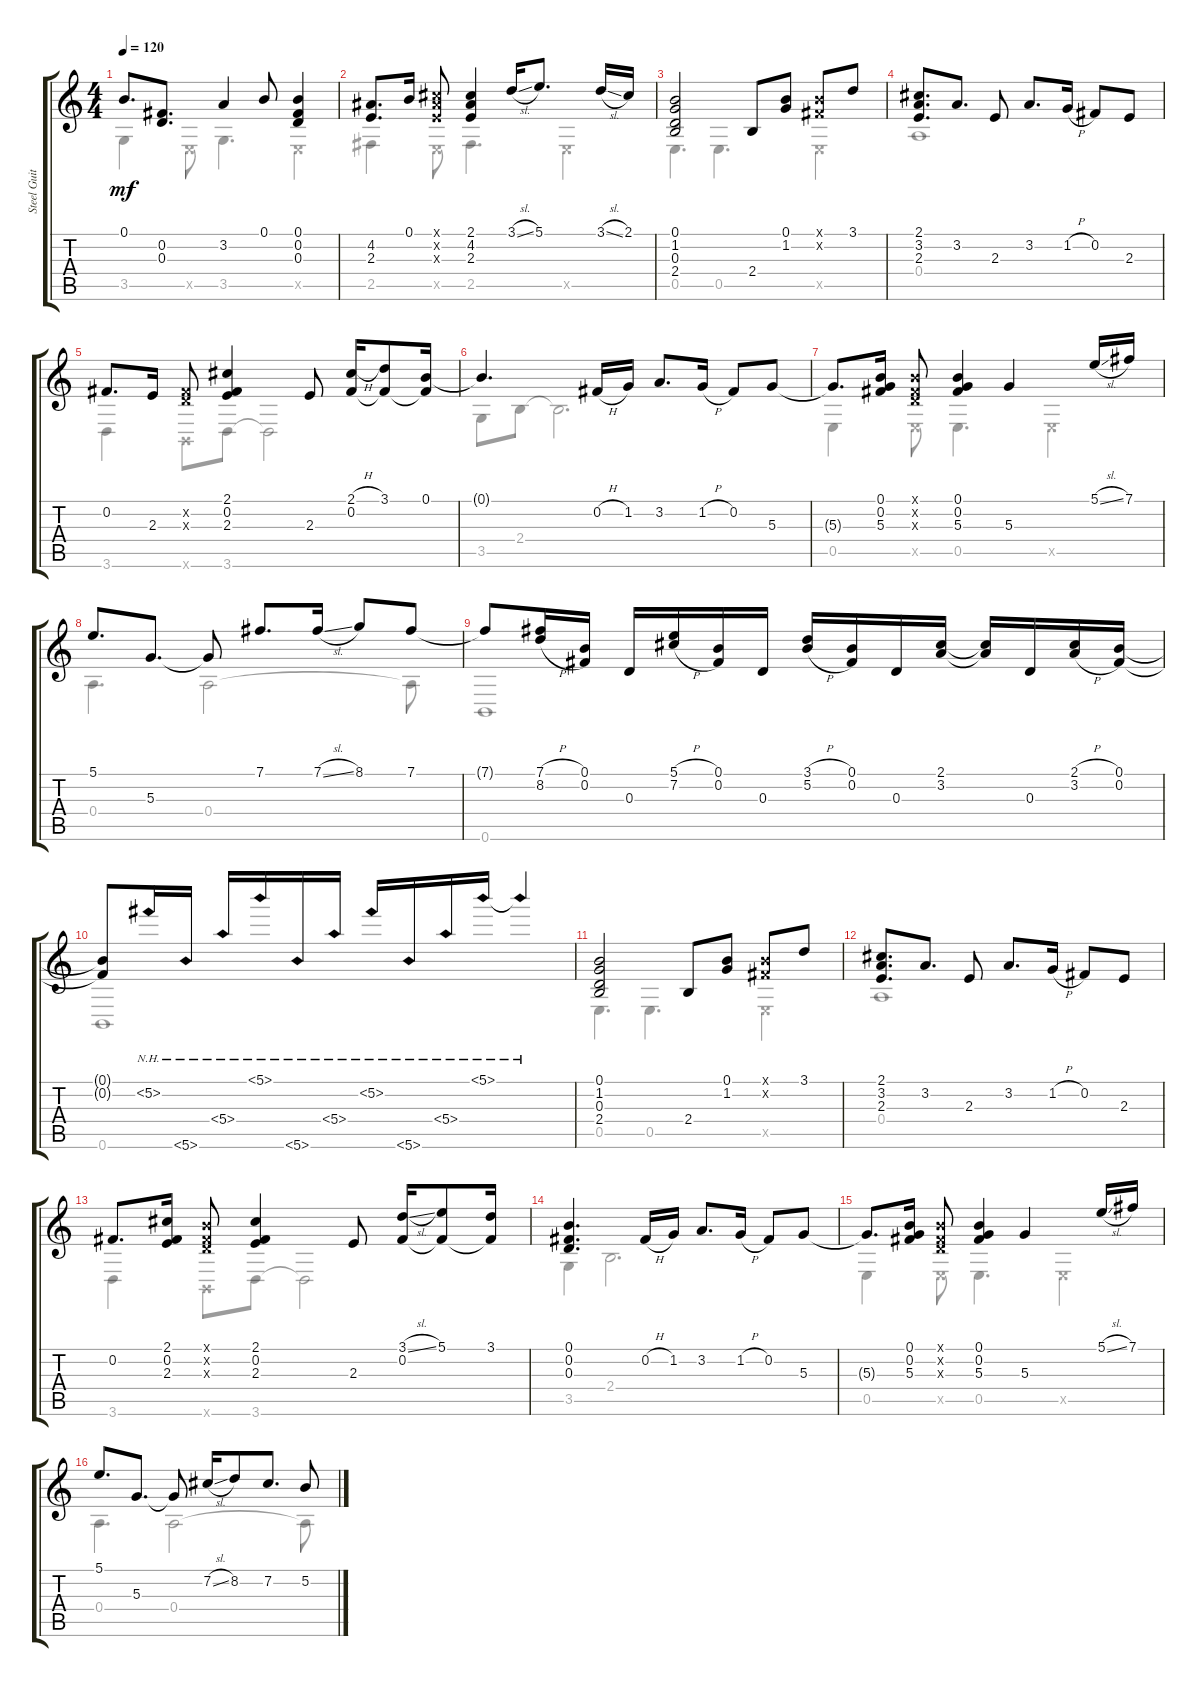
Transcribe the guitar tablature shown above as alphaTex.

\track ("Steel Guitar" "Steel Guit") {instrument acousticguitarsteel}
\staff {score tabs}
\tuning (B3 Gb3 D3 A2 E2 B1) {hide}
\voice
\ts (4 4)
\tempo 120
\clef g2
\ks c
0.1{t}.8{d dy mf} (0.2 0.3).8{d} 3.2.4 0.1.8 (0.1 0.2 0.3).4 |
(4.2 2.3).8{d} 0.1.16 (2.1{x} 4.2{x} 2.3{x}).8 (2.1 4.2 2.3).4 3.1{sl}.16 5.1.8{d} 3.1{sl}.16 2.1.16 |
(0.1 1.2 0.3 2.4).2 2.4.8 (0.1 1.2).8 (0.1{x} 0.2{x}).8 3.1.8 |
(2.1 3.2 2.3).8{d} 3.2.8{d} 2.3.8 3.2.8{d} 1.2{h}.16 0.2.8 2.3.8 |
0.2.8{d} 2.3.16 (0.2{x} 0.3{x}).8 (2.1 0.2 2.3).4 2.3.8 (2.1{h} 0.2).16 (3.1 0.2{t}).8 (0.1 0.2{t}).16 |
0.1{t}.4{d} 0.2{h}.16 1.2.16 3.2.8{d} 1.2{h}.16 0.2.8 5.3.8 |
5.3{t}.8{d} (0.1 0.2 5.3).16 (0.1{x} 0.2{x} 0.3{x}).8 (0.1 0.2 5.3).4 5.3.4 5.1{sl}.16 7.1.16 |
5.1.8{d} 5.3.8{d} 5.3{t}.8 7.1.8{d} 7.1{sl}.16 8.1.8 7.1.8 |
7.1{t}.8 (7.1{h} 8.2{h}).16 (0.1 0.2).16 0.3.16 (5.1{h} 7.2{h}).16 (0.1 0.2).16 0.3.16 (3.1{h} 5.2{h}).16 (0.1 0.2).16 0.3.16 (2.1 3.2).16 (2.1{t} 3.2{t}).16 0.3.16 (2.1{h} 3.2{h}).16 (0.1 0.2).16 |
(0.1{t} 0.2{t}).8 5.2{nh}.16 5.6{nh}.16 5.4{nh}.16 5.1{nh}.16 5.6{nh}.16 5.4{nh}.16 5.2{nh}.16 5.6{nh}.16 5.4{nh}.16 5.1{nh}.16 5.1{nh t}.4 |
(0.1 1.2 0.3 2.4).2 2.4.8 (0.1 1.2).8 (0.1{x} 0.2{x}).8 3.1.8 |
(2.1 3.2 2.3).8{d} 3.2.8{d} 2.3.8 3.2.8{d} 1.2{h}.16 0.2.8 2.3.8 |
0.2.8{d} (2.1 0.2 2.3).16 (0.1{x} 0.2{x} 0.3{x}).8 (2.1 0.2 2.3).4 2.3.8 (3.1{sl} 0.2).16 (5.1 0.2{t}).8 (3.1 0.2{t}).16 |
(0.1 0.2 0.3).4{d} 0.2{h}.16 1.2.16 3.2.8{d} 1.2{h}.16 0.2.8 5.3.8 |
5.3{t}.8{d} (0.1 0.2 5.3).16 (0.1{x} 0.2{x} 0.3{x}).8 (0.1 0.2 5.3).4 5.3.4 5.1{sl}.16 7.1.16 |
5.1.8{d} 5.3.8{d} 5.3{t}.8 7.2{sl}.16 8.2.8 7.2.8{d} 5.2.8
\voice
\clef g2
\ottava regular
\simile none
\ks c
3.5.4{dy mf} 0.5{x}.8 3.5.4{d} 0.5{x}.4 |
2.5.4 0.5{x}.8 2.5.4{d} 0.5{x}.4 |
0.5.4{d} 0.5.4{d} 0.5{x}.4 |
0.4.1 |
3.6.4 0.6{x}.8 3.6.8 3.6{t}.2 |
3.5.8 2.4.8 2.4{t}.2{d} |
0.5.4 0.5{x}.8 0.5.4{d} 0.5{x}.4 |
0.4.4{d} 0.4.2 0.4{t}.8 |
0.6.1 |
0.6.1 |
0.5.4{d} 0.5.4{d} 0.5{x}.4 |
0.4.1 |
3.6.4 0.6{x}.8 3.6.8 3.6{t}.2 |
3.5.4 2.4.2{d} |
0.5.4 0.5{x}.8 0.5.4{d} 0.5{x}.4 |
0.4.4{d} 0.4.2 0.4{t}.8
